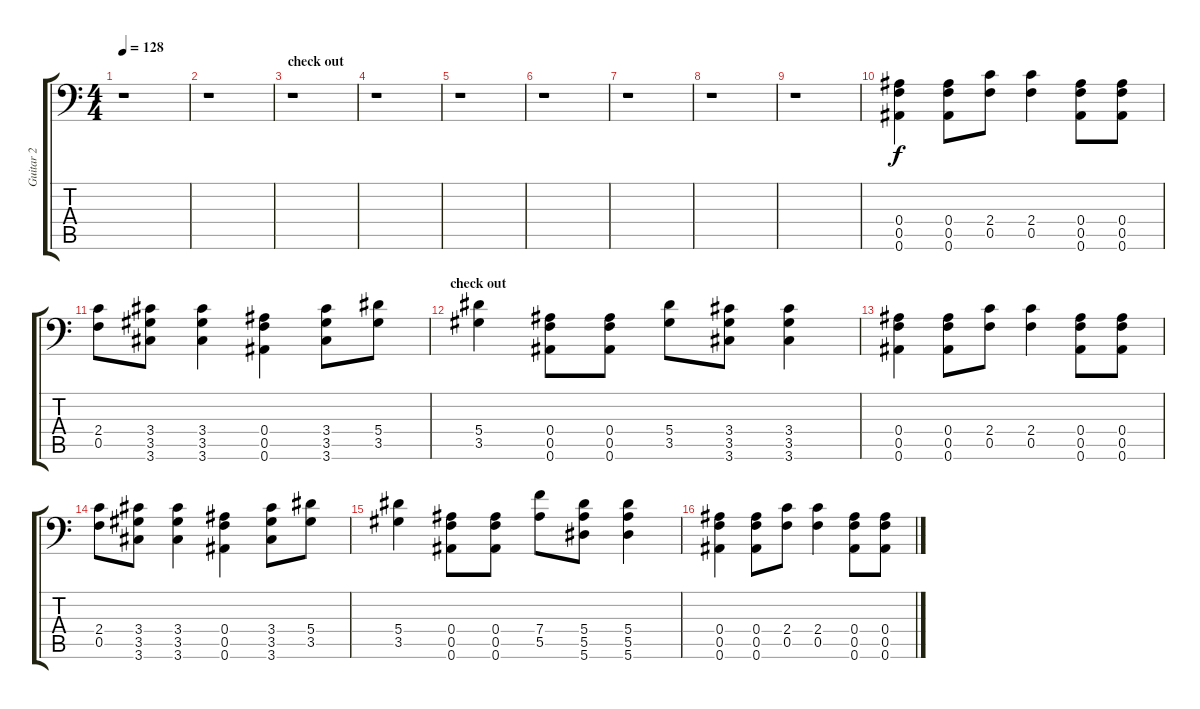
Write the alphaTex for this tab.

\track ("Guitar 2" "Guitar 2") {instrument overdrivenguitar}
\staff {score tabs}
\tuning (C4 G3 Eb3 Bb2 F2 Bb1) {hide}
\ts (4 4)
\tempo 128
\clef f4
\ks c
r.1{dy f} |
r.1 |
\section ("" "check out")
r.1 |
r.1 |
r.1 |
r.1 |
r.1 |
r.1 |
r.1 |
(0.4 0.5 0.6).4 (0.4 0.5 0.6).8 (2.4 0.5).8 (2.4 0.5).4 (0.4 0.5 0.6).8 (0.4 0.5 0.6).8 |
(2.4 0.5).8 (3.4 3.5 3.6).8 (3.4 3.5 3.6).4 (0.4 0.5 0.6).4 (3.4 3.5 3.6).8 (5.4 3.5).8 |
\section ("" "check out")
(5.4 3.5).4 (0.4 0.5 0.6).8 (0.4 0.5 0.6).8 (5.4 3.5).8 (3.4 3.5 3.6).8 (3.4 3.5 3.6).4 |
(0.4 0.5 0.6).4 (0.4 0.5 0.6).8 (2.4 0.5).8 (2.4 0.5).4 (0.4 0.5 0.6).8 (0.4 0.5 0.6).8 |
(2.4 0.5).8 (3.4 3.5 3.6).8 (3.4 3.5 3.6).4 (0.4 0.5 0.6).4 (3.4 3.5 3.6).8 (5.4 3.5).8 |
(5.4 3.5).4 (0.4 0.5 0.6).8 (0.4 0.5 0.6).8 (7.4 5.5).8 (5.4 5.5 5.6).8 (5.4 5.5 5.6).4 |
(0.4 0.5 0.6).4 (0.4 0.5 0.6).8 (2.4 0.5).8 (2.4 0.5).4 (0.4 0.5 0.6).8 (0.4 0.5 0.6).8
